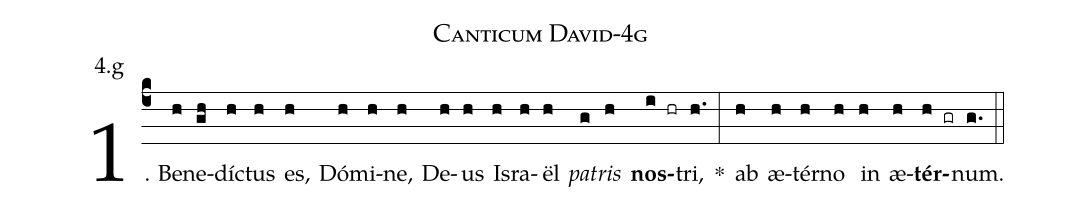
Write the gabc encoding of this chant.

name: Canticum David-4g;
annotation: 4.g;
%%
(c4)1. Be(h)ne(gh)díc(h)tus(h) es,(h) Dó(h)mi(h)ne,(h) De(h)us(h) Is(h)ra(h)ël(h) <i>pa</i>(g)<i>tris</i>(h) <b>nos</b>(i hr)tri,(h.) *(:) ab(h) æ(h)tér(h)no(h) in(h) æ(h)<b>tér</b>(h gr)num.(g.) (::)
